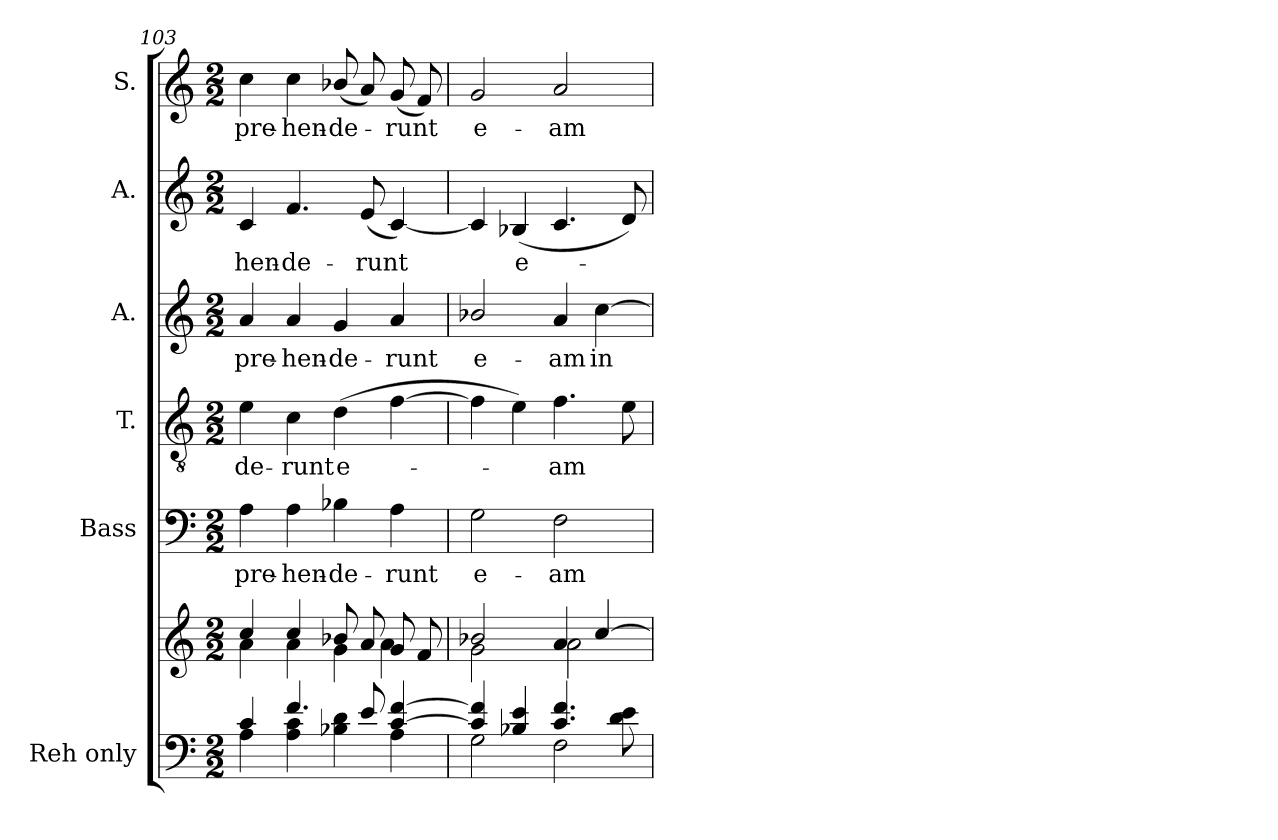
**kern	**kern	**kern	**text	**kern	**text	**kern	**text	**kern	**text	**kern	**text
*part6	*part6	*part5	*part5	*part4	*part4	*part3	*part3	*part2	*part2	*part1	*part1
*staff7	*staff6	*staff5	*staff5	*staff4	*staff4	*staff3	*staff3	*staff2	*staff2	*staff1	*staff1
*I"Reh only	*	*I"Bass	*	*I"T.	*	*I"A.	*	*I"A.	*	*I"S.	*
*	*	*I'B.	*	*	*	*	*	*	*	*	*
*clefF4	*clefG2	*clefF4	*	*clefGv2	*	*clefG2	*	*clefG2	*	*clefG2	*
*	*	*	*	*	*	*ITrd7c12	*	*ITrd7c12	*	*	*
*k[]	*k[]	*k[]	*	*k[]	*	*k[]	*	*k[]	*	*k[]	*
*C:	*C:	*C:	*	*C:	*	*C:	*	*C:	*	*C:	*
*M2/2	*M2/2	*M2/2	*	*M2/2	*	*M2/2	*	*M2/2	*	*M2/2	*
=103	=103	=103	=103	=103	=103	=103	=103	=103	=103	=103	=103
*^	*^	*	*	*	*	*	*	*	*	*	*
!	!	!	!	!	!LO:LY:b	!	!LO:LY:b	!	!LO:LY:b	!	!LO:LY:b	!	!LO:LY:b
4c/	4A\	4cc/	4a\	4A\	-pre-	4e\	-de-	4A/	-pre-	4C/	-hen-	4cc\	-pre-
!	!	!	!	!	!LO:LY:b	!	!LO:LY:b	!	!LO:LY:b	!	!LO:LY:b	!	!LO:LY:b
4.f/	4A\ 4c\	4cc/	4a\	4A\	-hen-	4c\	-runt	4A/	-hen-	4.F/	-de-	4cc\	-hen-
!	!	!	!	!	!LO:LY:b	!	!LO:LY:b	!	!LO:LY:b	!	!	!	!LO:LY:b
.	4B-X\ 4d\	8b-X/	4g\	4B-X\	-de-	(<4d\	e-	4G/	-de-	.	.	(<8b-X/	-de-
!	!	!	!	!	!	!	!	!	!	!	!LO:LY:b	!	!
8e/	.	8a/	.	.	.	.	.	.	.	(<8E/	-runt	8a/)	.
!	!	!	!	!	!LO:LY:b	!	!	!	!LO:LY:b	!	!	!	!LO:LY:b
[>4c/ [>4f/	4A\	8g/	4a\	4A\	-runt	[<4f\	.	4A/	-runt	[<4C/)	.	(<8g/	-runt
.	.	8f/	.	.	.	.	.	.	.	.	.	8f/)	.
=104	=104	=104	=104	=104	=104	=104	=104	=104	=104	=104	=104	=104	=104
!	!	!	!	!	!LO:LY:b	!	!	!	!LO:LY:b	!	!	!	!LO:LY:b
4c/] 4f/]	2G\	2b-X/	2g\	2G\	e-	4f\]	.	2B-X/	e-	4C/]	.	2g/	e-
!	!	!	!	!	!	!	!	!	!	!	!LO:LY:b	!	!
4B-X/ 4e/	.	.	.	.	.	4e\)	.	.	.	(4BB-X/	e-	.	.
!	!	!	!	!	!LO:LY:b	!	!LO:LY:b	!	!LO:LY:b	!	!	!	!LO:LY:b
4.c/ 4.f/	2F\	4a/	2a\	2F\	-am	4.f\	-am	4A/	-am	4.C/	.	2a/	-am
!	!	!	!	!	!	!	!	!	!LO:LY:b	!	!	!	!
.	.	[>4cc/	.	.	.	.	.	[>4c\	in-	.	.	.	.
8d\ 8e\	.	.	.	.	.	8e\	.	.	.	8D/)	.	.	.
*v	*v	*	*	*	*	*	*	*	*	*	*	*	*
*	*v	*v	*	*	*	*	*	*	*	*	*	*
=	=	=	=	=	=	=	=	=	=	=	=
*-	*-	*-	*-	*-	*-	*-	*-	*-	*-	*-	*-
